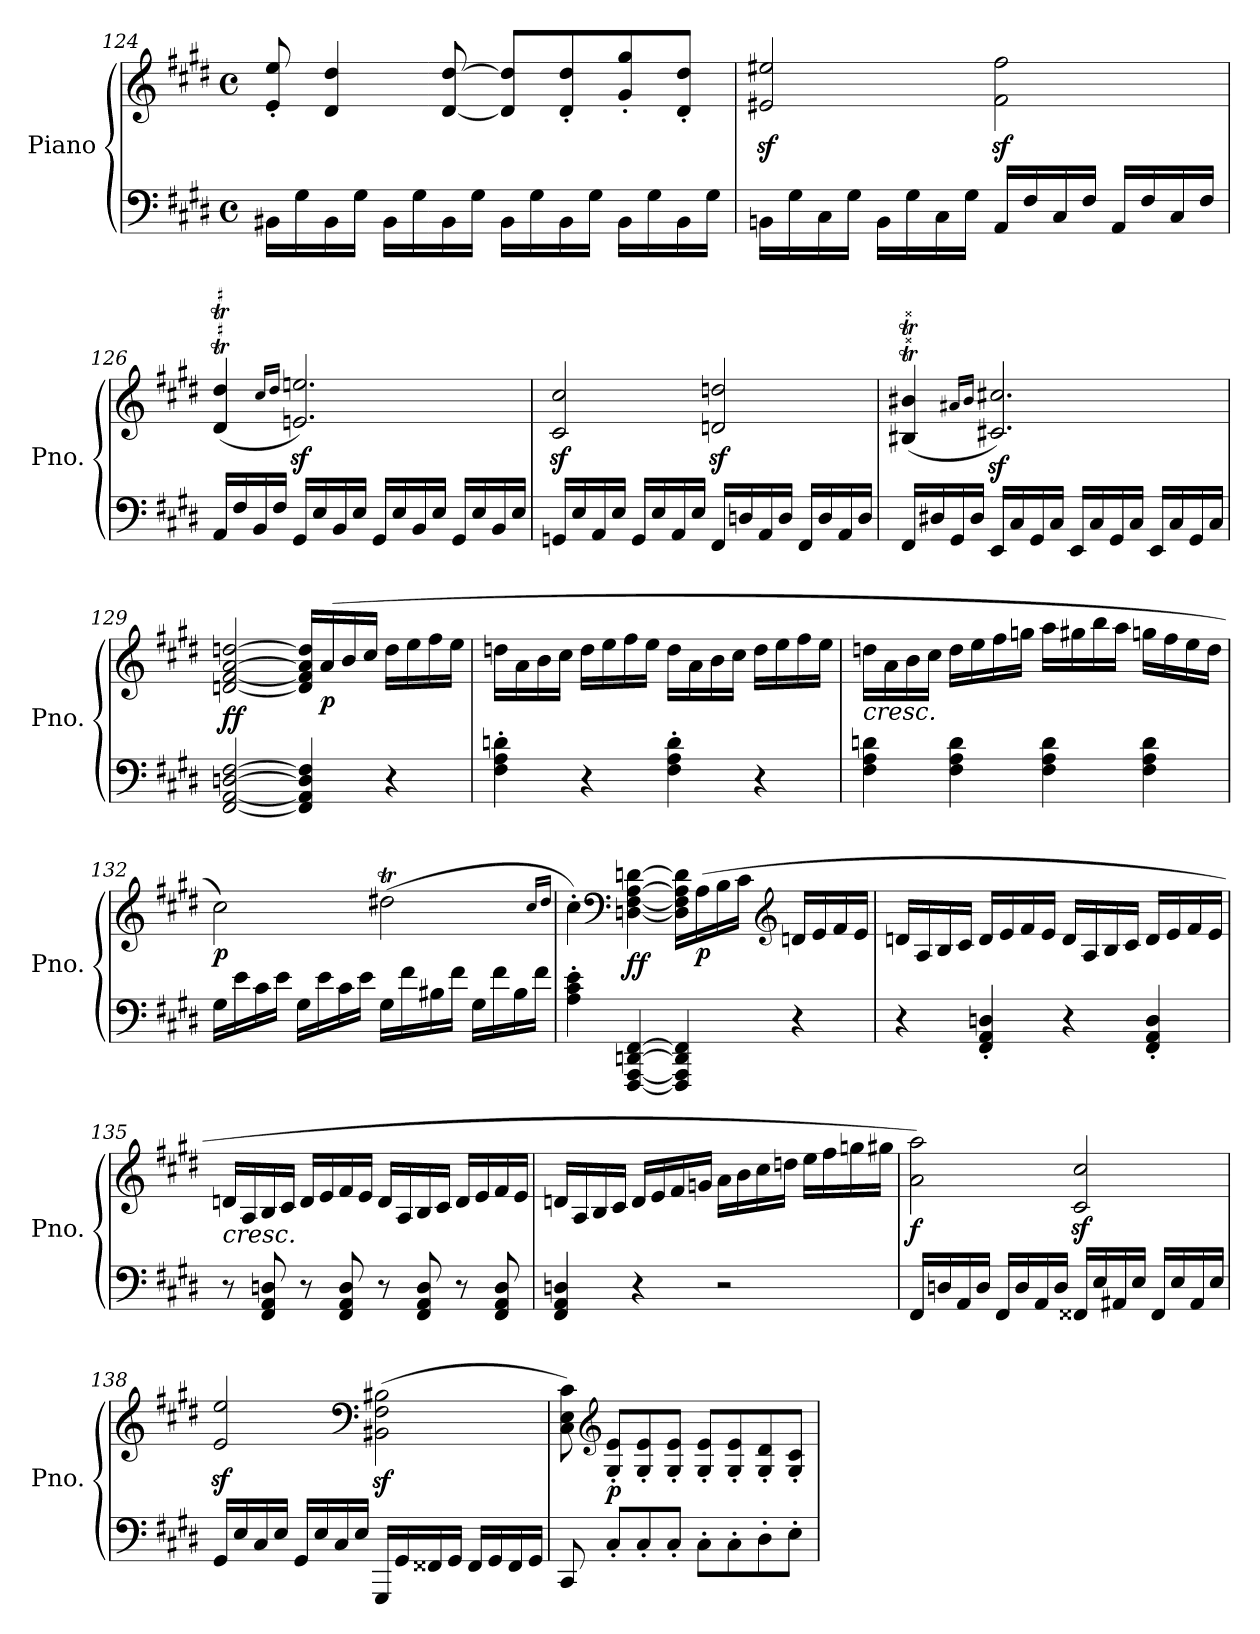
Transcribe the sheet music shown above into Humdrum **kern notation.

**kern	**kern	**dynam
*part1	*part1	*part1
*staff2	*staff1	*staff1/2
*I"Piano	*	*
*I'Pno.	*	*
*clefF4	*clefG2	*
*k[f#c#g#d#]	*k[f#c#g#d#]	*
*M4/4	*M4/4	*
*met(c)	*met(c)	*
=124	=124	=124
16BB#X\LL	8e/' 8ee/'	.
16G#\	.	.
16BB#\	4d#/ 4dd#/	.
16G#\JJ	.	.
16BB#\LL	.	.
16G#\	.	.
16BB#\	[8d#/ [8dd#/	.
16G#\JJ	.	.
16BB#\LL	8d#/] 8dd#/]L	.
16G#\	.	.
16BB#\	8d#/' 8dd#/'	.
16G#\JJ	.	.
16BB#\LL	8g#/' 8gg#/'	.
16G#\	.	.
16BB#\	8d#/' 8dd#/'J	.
16G#\JJ	.	.
=125	=125	=125
16BBn\LL	2e#X/z< 2ee#X/z<	.
16G#\	.	.
16C#\	.	.
16G#\JJ	.	.
16BB\LL	.	.
16G#\	.	.
16C#\	.	.
16G#\JJ	.	.
16AA/LL	2f#\z< 2ff#\z<	.
16F#/	.	.
16C#/	.	.
16F#/JJ	.	.
16AA/LL	.	.
16F#/	.	.
16C#/	.	.
16F#/JJ	.	.
!!LO:PB:g=z
=126	=126	=126
16AA/LL	(<4d#/T 4dd#/T	.
16F#/	.	.
16BB/	.	.
16F#/JJ	.	.
.	16qcc#/LL	.
.	16qdd#/JJ	.
16GG#/LL	2.en/z< 2.een/z<)	.
16E/	.	.
16BB/	.	.
16E/JJ	.	.
16GG#/LL	.	.
16E/	.	.
16BB/	.	.
16E/JJ	.	.
16GG#/LL	.	.
16E/	.	.
16BB/	.	.
16E/JJ	.	.
=127	=127	=127
16GGn/LL	2c#/z< 2cc#/z<	.
16E/	.	.
16AA/	.	.
16E/JJ	.	.
16GG/LL	.	.
16E/	.	.
16AA/	.	.
16E/JJ	.	.
16FF#/LL	2dn/z< 2ddn/z<	.
16Dn/	.	.
16AA/	.	.
16D/JJ	.	.
16FF#/LL	.	.
16D/	.	.
16AA/	.	.
16D/JJ	.	.
=128	=128	=128
16FF#/LL	(<4B#X/T 4b#X/T	.
16D#X/	.	.
16GG#/	.	.
16D#/JJ	.	.
.	16qa#X/LL	.
.	16qb#/JJ	.
16EE/LL	2.c#/z< 2.cc#/z<)	.
16C#/	.	.
16GG#/	.	.
16C#/JJ	.	.
16EE/LL	.	.
16C#/	.	.
16GG#/	.	.
16C#/JJ	.	.
16EE/LL	.	.
16C#/	.	.
16GG#/	.	.
16C#/JJ	.	.
=129	=129	=129
!	!	!LO:DY:b
[2FF#/ [2AA/ [2Dn/ [2F#/	[2dn/ [2f#/ [2a/ [2ddn/	ff
4FF#/] 4AA/] 4D/] 4F#/]	16d/] 16f#/] 16a/] 16dd/]LL	.
!	!	!LO:DY:b
.	(>16a/	p
.	16b/	.
.	16cc#/JJ	.
4r	16dd\LL	.
.	16ee\	.
.	16ff#\	.
.	16ee\JJ	.
!!LO:LB:g=z
=130	=130	=130
4F#\' 4A\' 4dn\'	16ddn\LL	.
.	16a\	.
.	16b\	.
.	16cc#\JJ	.
4r	16dd\LL	.
.	16ee\	.
.	16ff#\	.
.	16ee\JJ	.
4F#\' 4A\' 4d\'	16dd\LL	.
.	16a\	.
.	16b\	.
.	16cc#\JJ	.
4r	16dd\LL	.
.	16ee\	.
.	16ff#\	.
.	16ee\JJ	.
=131	=131	=131
!	!LO:TX:b:i:t=cresc.	!
4F#\ 4A\ 4dn\	16ddn\LL	.
.	16a\	.
.	16b\	.
.	16cc#\JJ	.
4F#\ 4A\ 4d\	16dd\LL	.
.	16ee\	.
.	16ff#\	.
.	16ggn\JJ	.
4F#\ 4A\ 4d\	16aa\LL	.
.	16gg#X\	.
.	16bb\	.
.	16aa\JJ	.
4F#\ 4A\ 4d\	16ggn\LL	.
.	16ff#\	.
.	16ee\	.
.	16dd\JJ	.
=132	=132	=132
!	!	!LO:DY:b
16G#\LL	2cc#\)	p
16e\	.	.
16c#\	.	.
16e\JJ	.	.
16G#\LL	.	.
16e\	.	.
16c#\	.	.
16e\JJ	.	.
16G#\LL	(>2dd#Xt\	.
16f#\	.	.
16B#X\	.	.
16f#\JJ	.	.
16G#\LL	.	.
16f#\	.	.
16B#\	.	.
16f#\JJ	.	.
.	16qcc#/LL	.
.	16qdd#/JJ	.
!!LO:LB:g=z
=133	=133	=133
4A\' 4c#\' 4e\'	4cc#'\)	.
*	*clefF4	*
!	!	!LO:DY:b
[4FFF#/ [4AAA/ [4DDn/ [4FF#/	[4Dn\ [4F#\ [4A\ [4dn\	ff
4FFF#/] 4AAA/] 4DD/] 4FF#/]	16D\] 16F#\] 16A\] 16d\]LL	.
!	!	!LO:DY:b
.	(>16A\	p
.	16B\	.
.	16c#\JJ	.
*	*clefG2	*
4r	16dn/LL	.
.	16e/	.
.	16f#/	.
.	16e/JJ	.
=134	=134	=134
4r	16dn/LL	.
.	16A/	.
.	16B/	.
.	16c#/JJ	.
4FF#/' 4AA/' 4Dn/'	16d/LL	.
.	16e/	.
.	16f#/	.
.	16e/JJ	.
4r	16d/LL	.
.	16A/	.
.	16B/	.
.	16c#/JJ	.
4FF#/' 4AA/' 4D/'	16d/LL	.
.	16e/	.
.	16f#/	.
.	16e/JJ	.
=135	=135	=135
!	!LO:TX:b:i:t=cresc.	!
8r	16dn/LL	.
.	16A/	.
8FF#/ 8AA/ 8Dn/	16B/	.
.	16c#/JJ	.
8r	16d/LL	.
.	16e/	.
8FF#/ 8AA/ 8D/	16f#/	.
.	16e/JJ	.
8r	16d/LL	.
.	16A/	.
8FF#/ 8AA/ 8D/	16B/	.
.	16c#/JJ	.
8r	16d/LL	.
.	16e/	.
8FF#/ 8AA/ 8D/	16f#/	.
.	16e/JJ	.
!!LO:LB:g=z
=136	=136	=136
4FF#/ 4AA/ 4Dn/	16dn/LL	.
.	16A/	.
.	16B/	.
.	16c#/JJ	.
4r	16d/LL	.
.	16e/	.
.	16f#/	.
.	16gn/JJ	.
2r	16a\LL	.
.	16b\	.
.	16cc#\	.
.	16ddn\JJ	.
.	16ee\LL	.
.	16ff#\	.
.	16ggn\	.
.	16gg#X\JJ	.
=137	=137	=137
!	!	!LO:DY:b
16FF#/LL	2a\ 2aa\)	f
16Dn/	.	.
16AA/	.	.
16D/JJ	.	.
16FF#/LL	.	.
16D/	.	.
16AA/	.	.
16D/JJ	.	.
16FF##X/LL	2c#/z< 2cc#/z<	.
16E/	.	.
16AA#X/	.	.
16E/JJ	.	.
16FF##/LL	.	.
16E/	.	.
16AA#/	.	.
16E/JJ	.	.
=138	=138	=138
16GG#/LL	2e/z< 2ee/z<	.
16E/	.	.
16C#/	.	.
16E/JJ	.	.
16GG#/LL	.	.
16E/	.	.
16C#/	.	.
16E/JJ	.	.
*	*clefF4	*
16GGG#/LL	(>2BB#X\z< 2F#\z< 2B#X\z<	.
16GG#/	.	.
16FF##X/	.	.
16GG#/JJ	.	.
16FF##/LL	.	.
16GG#/	.	.
16FF##/	.	.
16GG#/JJ	.	.
!!LO:LB:g=z
=139	=139	=139
8CC#/	8C#\ 8E\ 8c#\)	.
*	*clefG2	*
!	!	!LO:DY:b
8C#'/L	8G#/' 8e/'L	p
8C#'/	8G#/' 8e/'	.
8C#'/J	8G#/' 8e/'J	.
8C#'\L	8G#/' 8e/'L	.
8C#'\	8G#/' 8e/'	.
8D#'\	8G#/' 8d#/'	.
8E'\J	8G#/' 8c#/'J	.
=	=	=
*-	*-	*-
